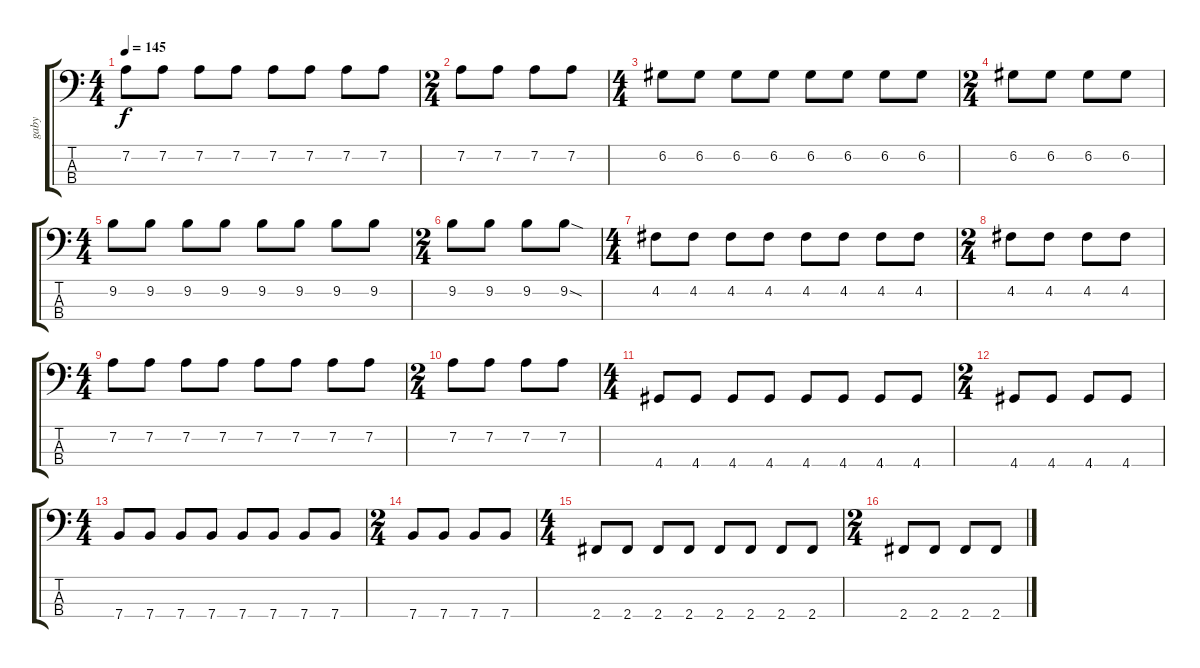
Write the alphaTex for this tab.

\track ("gaby" "gaby") {instrument electricbassfinger}
\staff {score tabs}
\tuning (G2 D2 A1 E1) {hide}
\ts (4 4)
\tempo 145
\clef f4
\ks c
7.2.8{dy f} 7.2.8 7.2.8 7.2.8 7.2.8 7.2.8 7.2.8 7.2.8 |
\ts (2 4)
7.2.8 7.2.8 7.2.8 7.2.8 |
\ts (4 4)
6.2.8 6.2.8 6.2.8 6.2.8 6.2.8 6.2.8 6.2.8 6.2.8 |
\ts (2 4)
6.2.8 6.2.8 6.2.8 6.2.8 |
\ts (4 4)
9.2.8 9.2.8 9.2.8 9.2.8 9.2.8 9.2.8 9.2.8 9.2.8 |
\ts (2 4)
9.2.8 9.2.8 9.2.8 9.2{sod}.8 |
\ts (4 4)
4.2.8 4.2.8 4.2.8 4.2.8 4.2.8 4.2.8 4.2.8 4.2.8 |
\ts (2 4)
4.2.8 4.2.8 4.2.8 4.2.8 |
\ts (4 4)
7.2.8 7.2.8 7.2.8 7.2.8 7.2.8 7.2.8 7.2.8 7.2.8 |
\ts (2 4)
7.2.8 7.2.8 7.2.8 7.2.8 |
\ts (4 4)
4.4.8 4.4.8 4.4.8 4.4.8 4.4.8 4.4.8 4.4.8 4.4.8 |
\ts (2 4)
4.4.8 4.4.8 4.4.8 4.4.8 |
\ts (4 4)
7.4.8 7.4.8 7.4.8 7.4.8 7.4.8 7.4.8 7.4.8 7.4.8 |
\ts (2 4)
7.4.8 7.4.8 7.4.8 7.4.8 |
\ts (4 4)
2.4.8 2.4.8 2.4.8 2.4.8 2.4.8 2.4.8 2.4.8 2.4.8 |
\ts (2 4)
2.4.8 2.4.8 2.4.8 2.4.8
